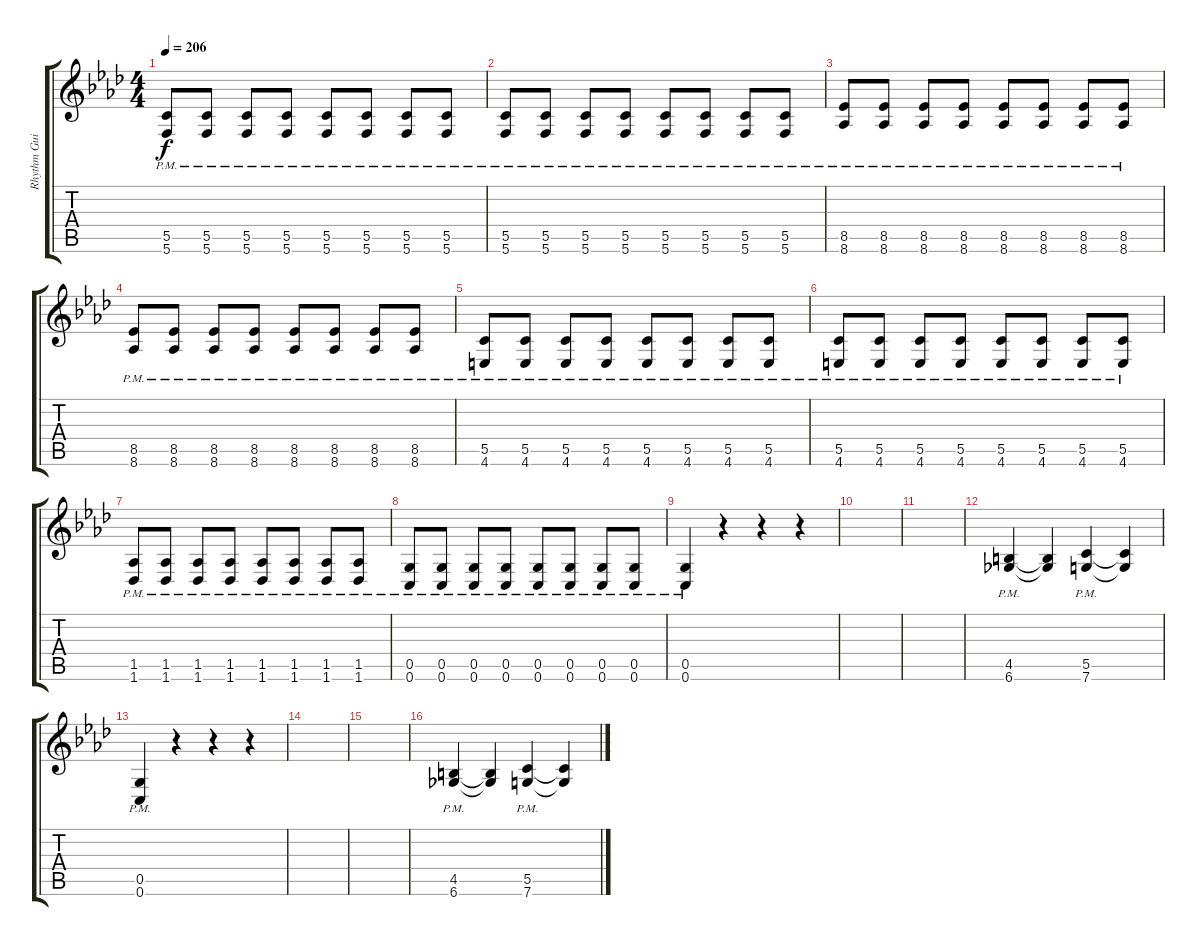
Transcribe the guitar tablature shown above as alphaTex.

\track ("Rhythm Guitar" "Rhythm Gui") {instrument distortionguitar}
\staff {score tabs}
\tuning (D4 A3 F3 C3 G2 C2) {hide}
\ts (4 4)
\tempo 206
\clef g2
\ks fminor
(5.5{pm} 5.6{pm}).8{dy f} (5.5{pm} 5.6{pm}).8 (5.5{pm} 5.6{pm}).8 (5.5{pm} 5.6{pm}).8 (5.5{pm} 5.6{pm}).8 (5.5{pm} 5.6{pm}).8 (5.5{pm} 5.6{pm}).8 (5.5{pm} 5.6{pm}).8 |
(5.5{pm} 5.6{pm}).8 (5.5{pm} 5.6{pm}).8 (5.5{pm} 5.6{pm}).8 (5.5{pm} 5.6{pm}).8 (5.5{pm} 5.6{pm}).8 (5.5{pm} 5.6{pm}).8 (5.5{pm} 5.6{pm}).8 (5.5{pm} 5.6{pm}).8 |
(8.5{pm} 8.6{pm}).8 (8.5{pm} 8.6{pm}).8 (8.5{pm} 8.6{pm}).8 (8.5{pm} 8.6{pm}).8 (8.5{pm} 8.6{pm}).8 (8.5{pm} 8.6{pm}).8 (8.5{pm} 8.6{pm}).8 (8.5{pm} 8.6{pm}).8 |
(8.5{pm} 8.6{pm}).8 (8.5{pm} 8.6{pm}).8 (8.5{pm} 8.6{pm}).8 (8.5{pm} 8.6{pm}).8 (8.5{pm} 8.6{pm}).8 (8.5{pm} 8.6{pm}).8 (8.5{pm} 8.6{pm}).8 (8.5{pm} 8.6{pm}).8 |
(5.5{pm} 4.6{pm}).8 (5.5{pm} 4.6{pm}).8 (5.5{pm} 4.6{pm}).8 (5.5{pm} 4.6{pm}).8 (5.5{pm} 4.6{pm}).8 (5.5{pm} 4.6{pm}).8 (5.5{pm} 4.6{pm}).8 (5.5{pm} 4.6{pm}).8 |
(5.5{pm} 4.6{pm}).8 (5.5{pm} 4.6{pm}).8 (5.5{pm} 4.6{pm}).8 (5.5{pm} 4.6{pm}).8 (5.5{pm} 4.6{pm}).8 (5.5{pm} 4.6{pm}).8 (5.5{pm} 4.6{pm}).8 (5.5{pm} 4.6{pm}).8 |
(1.5{pm} 1.6{pm}).8 (1.5{pm} 1.6{pm}).8 (1.5{pm} 1.6{pm}).8 (1.5{pm} 1.6{pm}).8 (1.5{pm} 1.6{pm}).8 (1.5{pm} 1.6{pm}).8 (1.5{pm} 1.6{pm}).8 (1.5{pm} 1.6{pm}).8 |
(0.5{pm} 0.6{pm}).8 (0.5{pm} 0.6{pm}).8 (0.5{pm} 0.6{pm}).8 (0.5{pm} 0.6{pm}).8 (0.5{pm} 0.6{pm}).8 (0.5{pm} 0.6{pm}).8 (0.5{pm} 0.6{pm}).8 (0.5{pm} 0.6{pm}).8 |
(0.5{pm} 0.6{pm}).4 r.4 r.4 r.4 |
|
|
(4.5{pm} 6.6{pm}).4 (4.5{t} 6.6{t}).4 (5.5{pm} 7.6{pm}).4 (5.5{t} 7.6{t}).4 |
(0.5{pm} 0.6{pm}).4 r.4 r.4 r.4 |
|
|
(4.5{pm} 6.6{pm}).4 (4.5{t} 6.6{t}).4 (5.5{pm} 7.6{pm}).4 (5.5{t} 7.6{t}).4
